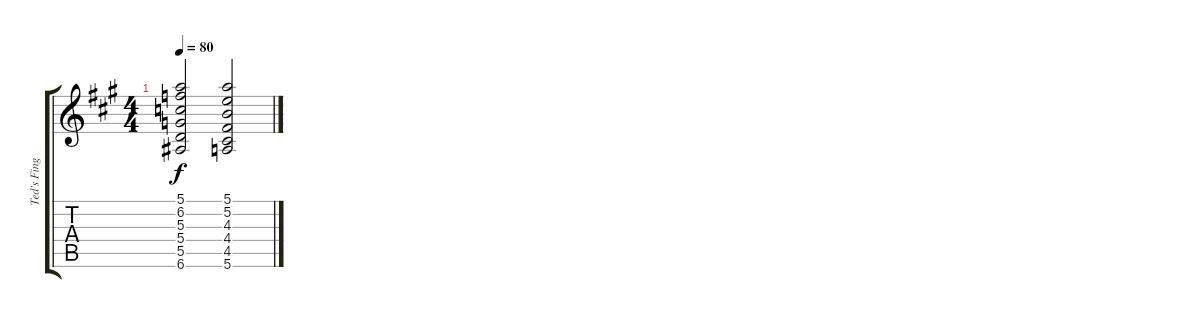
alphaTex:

\track ("Ted's Fingering" "Ted's Fing") {instrument electricguitarjazz}
\staff {score tabs}
\tuning (E4 B3 G3 D3 A2 E2) {hide}
\ts (4 4)
\tempo 80
\clef g2
\ks a
(5.1 6.2 5.3 5.4 5.5 6.6).2{dy f} (5.1 5.2 4.3 4.4 4.5 5.6).2
